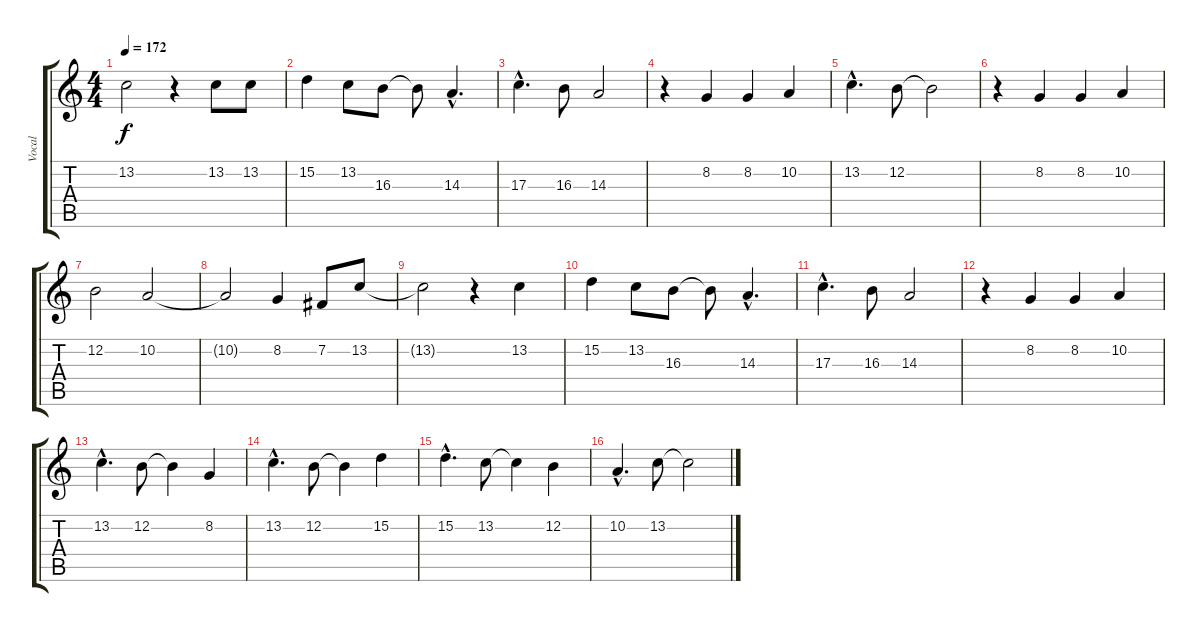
\track ("Vocal" "Vocal") {instrument synthvoice}
\staff {score tabs}
\tuning (E4 B3 G3 D3 A2 E2) {hide}
\ts (4 4)
\tempo 172
\clef g2
\ks c
13.2{t}.2{dy f} r.4 13.2.8 13.2.8 |
15.2.4 13.2.8 16.3.8 16.3{t}.8 14.3{hac}.4{d} |
17.3{hac}.4{d} 16.3.8 14.3.2 |
r.4 8.2.4 8.2.4 10.2.4 |
13.2{hac}.4{d} 12.2.8 12.2{t}.2 |
r.4 8.2.4 8.2.4 10.2.4 |
12.2.2 10.2.2 |
10.2{t}.2 8.2.4 7.2.8 13.2.8 |
13.2{t}.2 r.4 13.2.4 |
15.2.4 13.2.8 16.3.8 16.3{t}.8 14.3{hac}.4{d} |
17.3{hac}.4{d} 16.3.8 14.3.2 |
r.4 8.2.4 8.2.4 10.2.4 |
13.2{hac}.4{d} 12.2.8 12.2{t}.4 8.2.4 |
13.2{hac}.4{d} 12.2.8 12.2{t}.4 15.2.4 |
15.2{hac}.4{d} 13.2.8 13.2{t}.4 12.2.4 |
10.2{hac}.4{d} 13.2.8 13.2{t}.2
